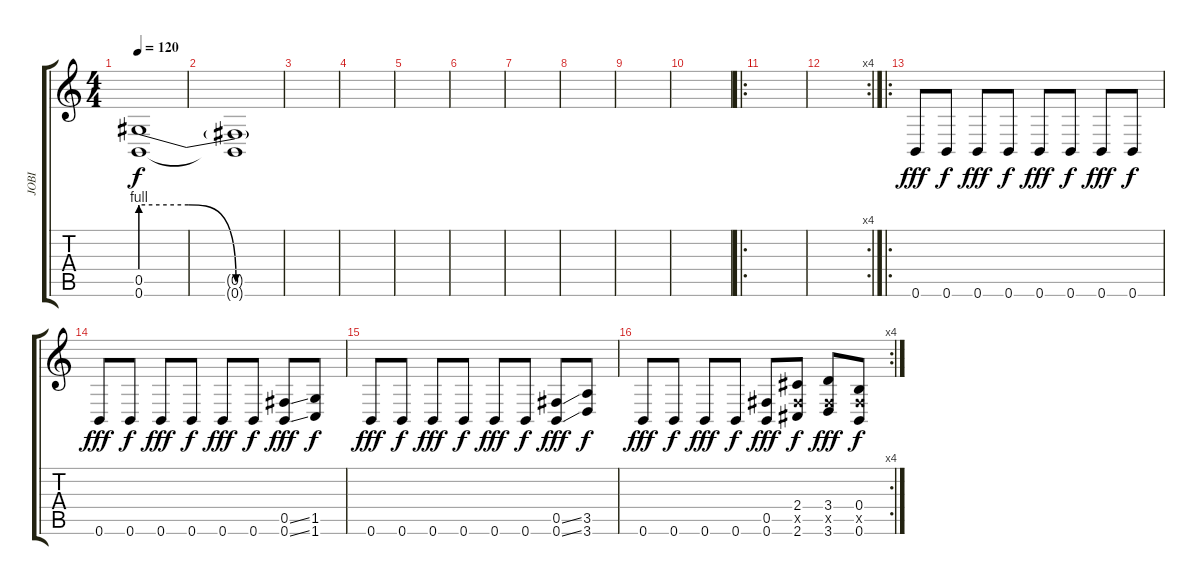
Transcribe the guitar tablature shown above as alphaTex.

\track ("JOBI" "JOBI") {instrument distortionguitar}
\staff {score tabs}
\tuning (Db4 Ab3 E3 B2 Gb2 B1) {hide}
\ts (4 4)
\tempo 120
\clef g2
\ks c
(0.5{be (custom 0 4 20 4 40 0 60 0)} 0.6).1{dy f} |
(0.5{t} 0.6{t}).1 |
|
|
|
|
|
|
|
|
\ro
|
\rc 4
|
\ro
0.6.8{dy fff} 0.6.8{dy f} 0.6.8{dy fff} 0.6.8{dy f} 0.6.8{dy fff} 0.6.8{dy f} 0.6.8{dy fff} 0.6.8{dy f} |
0.6.8{dy fff} 0.6.8{dy f} 0.6.8{dy fff} 0.6.8{dy f} 0.6.8{dy fff} 0.6.8{dy f} (0.5{ss} 0.6{ss}).8{dy fff} (1.5 1.6).8{dy f} |
0.6.8{dy fff} 0.6.8{dy f} 0.6.8{dy fff} 0.6.8{dy f} 0.6.8{dy fff} 0.6.8{dy f} (0.5{ss} 0.6{ss}).8{dy fff} (3.5 3.6).8{dy f} |
\rc 4
0.6.8{dy fff} 0.6.8{dy f} 0.6.8{dy fff} 0.6.8{dy f} (0.5 0.6).8{dy fff} (2.4 0.5{x} 2.6).8{dy f} (3.4 0.5{x} 3.6).8{dy fff} (0.4 0.5{x} 0.6).8{dy f}
